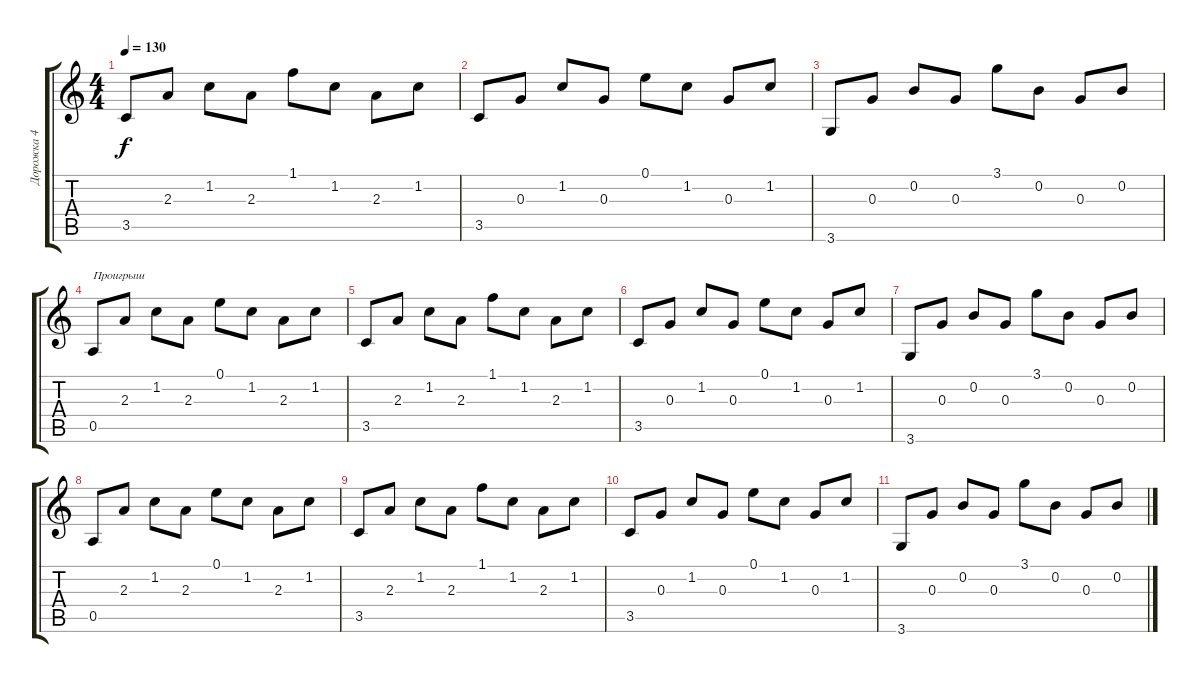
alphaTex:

\track ("Дорожка 4" "Дорожка 4") {instrument acousticguitarsteel}
\staff {score tabs}
\tuning (E4 B3 G3 D3 A2 E2) {hide}
\ts (4 4)
\tempo 130
\clef g2
\ks c
3.5.8{dy f} 2.3.8 1.2.8 2.3.8 1.1.8 1.2.8 2.3.8 1.2.8 |
3.5.8 0.3.8 1.2.8 0.3.8 0.1.8 1.2.8 0.3.8 1.2.8 |
3.6.8 0.3.8 0.2.8 0.3.8 3.1.8 0.2.8 0.3.8 0.2.8 |
0.5.8{txt "Проигрыш"} 2.3.8 1.2.8 2.3.8 0.1.8 1.2.8 2.3.8 1.2.8 |
3.5.8 2.3.8 1.2.8 2.3.8 1.1.8 1.2.8 2.3.8 1.2.8 |
3.5.8 0.3.8 1.2.8 0.3.8 0.1.8 1.2.8 0.3.8 1.2.8 |
3.6.8 0.3.8 0.2.8 0.3.8 3.1.8 0.2.8 0.3.8 0.2.8 |
0.5.8 2.3.8 1.2.8 2.3.8 0.1.8 1.2.8 2.3.8 1.2.8 |
3.5.8 2.3.8 1.2.8 2.3.8 1.1.8 1.2.8 2.3.8 1.2.8 |
3.5.8 0.3.8 1.2.8 0.3.8 0.1.8 1.2.8 0.3.8 1.2.8 |
3.6.8 0.3.8 0.2.8 0.3.8 3.1.8 0.2.8 0.3.8 0.2.8
